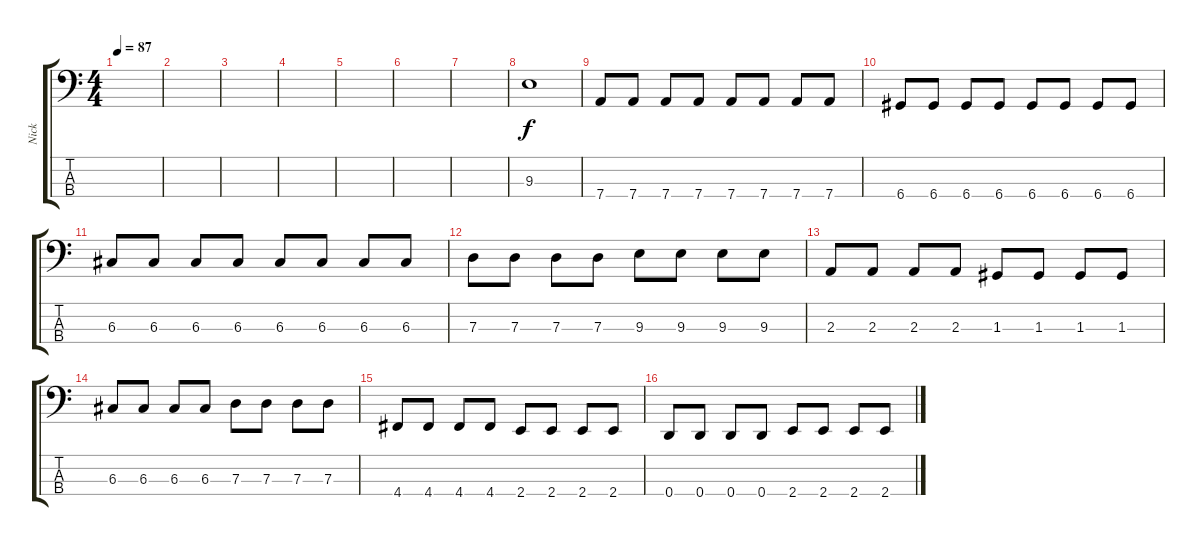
\track ("Nick" "Nick") {instrument electricbasspick}
\staff {score tabs}
\tuning (F2 C2 G1 D1) {hide}
\ts (4 4)
\tempo 87
\clef f4
\ks c
|
|
|
|
|
|
|
9.3.1 |
7.4.8 7.4.8 7.4.8 7.4.8 7.4.8 7.4.8 7.4.8 7.4.8 |
6.4.8 6.4.8 6.4.8 6.4.8 6.4.8 6.4.8 6.4.8 6.4.8 |
6.3.8 6.3.8 6.3.8 6.3.8 6.3.8 6.3.8 6.3.8 6.3.8 |
7.3.8 7.3.8 7.3.8 7.3.8 9.3.8 9.3.8 9.3.8 9.3.8 |
2.3.8 2.3.8 2.3.8 2.3.8 1.3.8 1.3.8 1.3.8 1.3.8 |
6.3.8 6.3.8 6.3.8 6.3.8 7.3.8 7.3.8 7.3.8 7.3.8 |
4.4.8 4.4.8 4.4.8 4.4.8 2.4.8 2.4.8 2.4.8 2.4.8 |
0.4.8 0.4.8 0.4.8 0.4.8 2.4.8 2.4.8 2.4.8 2.4.8
